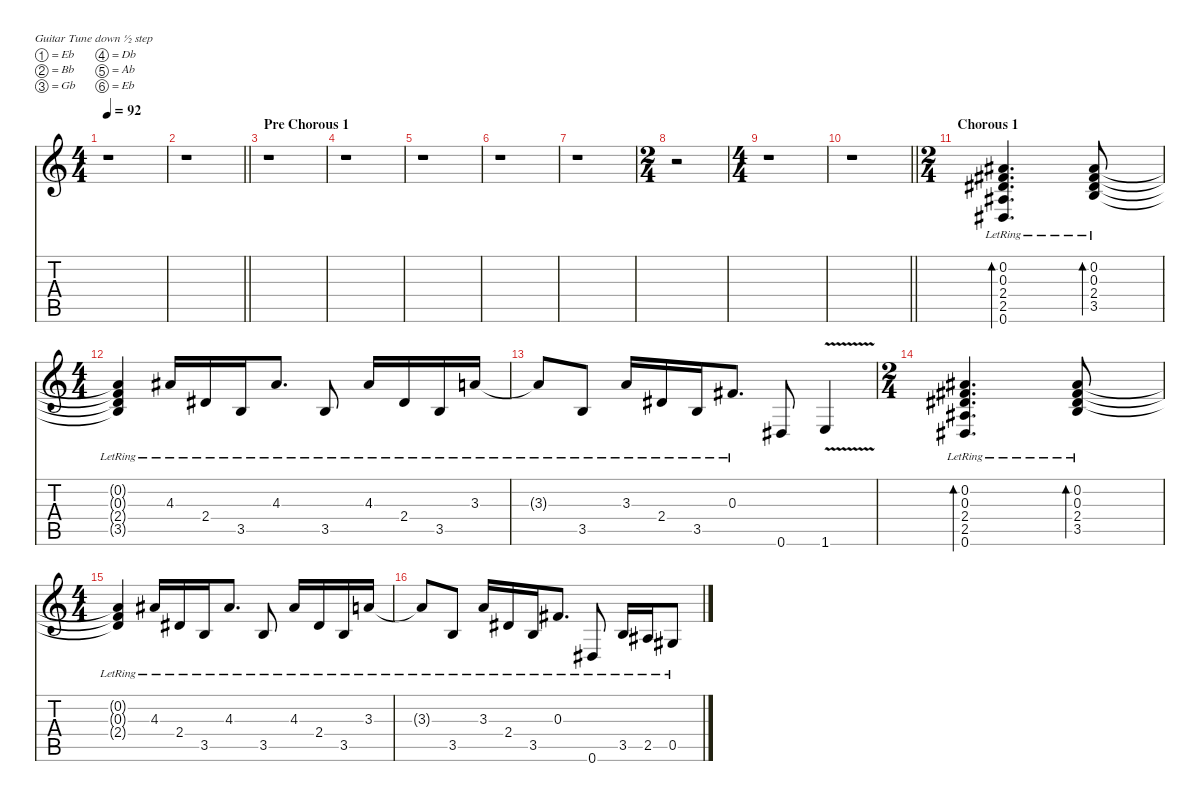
\defaultSystemsLayout 4
\hideDynamics
\bracketExtendMode nobrackets
\singleTrackTrackNamePolicy hidden
\multiTrackTrackNamePolicy hidden
\otherSystemsTrackNameOrientation horizontal
\track ("James Clean" "el.guit.") {mute instrument electricguitarclean}
\staff {score tabs}
\tuning (Eb4 Bb3 Gb3 Db3 Ab2 Eb2)
\ts (4 4)
\tempo 92
\clef g2
\ks c
r.1{dy f beam Down} |
\barLineRight lightlight
r.1{beam Down} |
\section ("" "Pre Chorous 1")
r.1{beam Down} |
r.1{beam Down} |
r.1{beam Down} |
r.1{beam Down} |
r.1{beam Down} |
\ts (2 4)
\beaming (8 2 2)
r.2{beam Down} |
\ts (4 4)
\beaming (8 2 2 2 2)
r.1{beam Down} |
\barLineRight lightlight
r.1{beam Down} |
\ts (2 4)
\beaming (8 2 2)
\section ("" "Chorous 1")
(0.2{lr acc #} 0.3{lr acc #} 2.4{lr acc #} 2.5{lr acc #} 0.6{lr acc #}).4{d bd 240 beam Up} (0.2{lr acc #} 0.3{lr acc #} 2.4{lr acc #} 3.5{lr}).8{bd 240 beam Up} |
\ts (4 4)
\beaming (8 2 2 2 2)
(0.2{lr t acc #} 0.3{lr t acc #} 2.4{lr t acc #} 3.5{lr t}).4{beam Up} 4.3{lr acc #}.16{beam Up} 2.4{lr acc #}.16{beam Up} 3.5{lr}.16{beam Up} 4.3{lr acc #}.8{d beam Up} 3.5{lr}.8{beam Up} 4.3{lr acc #}.16{beam Up} 2.4{lr acc #}.16{beam Up} 3.5{lr}.16{beam Up} 3.3{lr}.16{beam Up} |
3.3{lr t}.8{beam Up} 3.5{lr}.8{beam Up} 3.3{lr}.16{beam Up} 2.4{lr acc #}.16{beam Up} 3.5{lr}.16{beam Up} 0.3{lr acc #}.8{d beam Up} 0.6{acc #}.8{beam Up} 1.6{v}.4{beam Up} |
\ts (2 4)
\beaming (8 2 2 2 2)
(0.2{lr acc #} 0.3{lr acc #} 2.4{lr acc #} 2.5{lr acc #} 0.6{lr acc #}).4{d bd 240 beam Up} (0.2{lr acc #} 0.3{lr acc #} 2.4{lr acc #} 3.5{lr}).8{bd 240 beam Up} |
\ts (4 4)
\beaming (8 2 2 2 2)
(0.2{lr t acc #} 0.3{lr t acc #} 2.4{lr t acc #}).4{beam Up} 4.3{lr acc #}.16{beam Up} 2.4{lr acc #}.16{beam Up} 3.5{lr}.16{beam Up} 4.3{lr acc #}.8{d beam Up} 3.5{lr}.8{beam Up} 4.3{lr acc #}.16{beam Up} 2.4{lr acc #}.16{beam Up} 3.5{lr}.16{beam Up} 3.3{lr}.16{beam Up} |
3.3{lr t}.8{beam Up} 3.5{lr}.8{beam Up} 3.3{lr}.16{beam Up} 2.4{lr acc #}.16{beam Up} 3.5{lr}.16{beam Up} 0.3{lr acc #}.8{d beam Up} 0.6{lr acc #}.8{beam Up} 3.5{lr}.16{beam Up} 2.5{lr acc #}.16{beam Up} 0.5{lr acc #}.8{beam Up}
